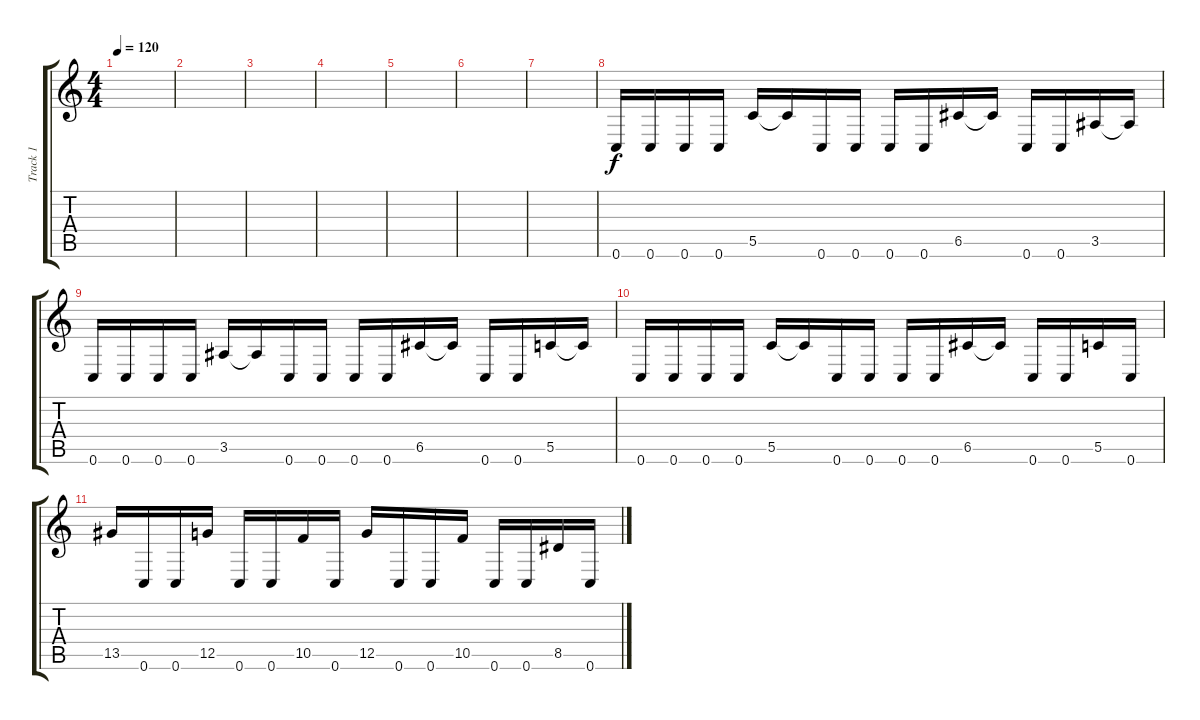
\track ("Track 1" "Track 1") {instrument distortionguitar}
\staff {score tabs}
\tuning (D4 A3 F3 C3 G2 C2) {hide}
\ts (4 4)
\tempo 120
\clef g2
\ks c
|
|
|
|
|
|
|
0.6.16 0.6.16 0.6.16 0.6.16 5.5.16 5.5{t}.16 0.6.16 0.6.16 0.6.16 0.6.16 6.5.16 6.5{t}.16 0.6.16 0.6.16 3.5.16 3.5{t}.16 |
0.6.16 0.6.16 0.6.16 0.6.16 3.5.16 3.5{t}.16 0.6.16 0.6.16 0.6.16 0.6.16 6.5.16 6.5{t}.16 0.6.16 0.6.16 5.5.16 5.5{t}.16 |
0.6.16 0.6.16 0.6.16 0.6.16 5.5.16 5.5{t}.16 0.6.16 0.6.16 0.6.16 0.6.16 6.5.16 6.5{t}.16 0.6.16 0.6.16 5.5.16 0.6.16 |
13.5.16 0.6.16 0.6.16 12.5.16 0.6.16 0.6.16 10.5.16 0.6.16 12.5.16 0.6.16 0.6.16 10.5.16 0.6.16 0.6.16 8.5.16 0.6.16
